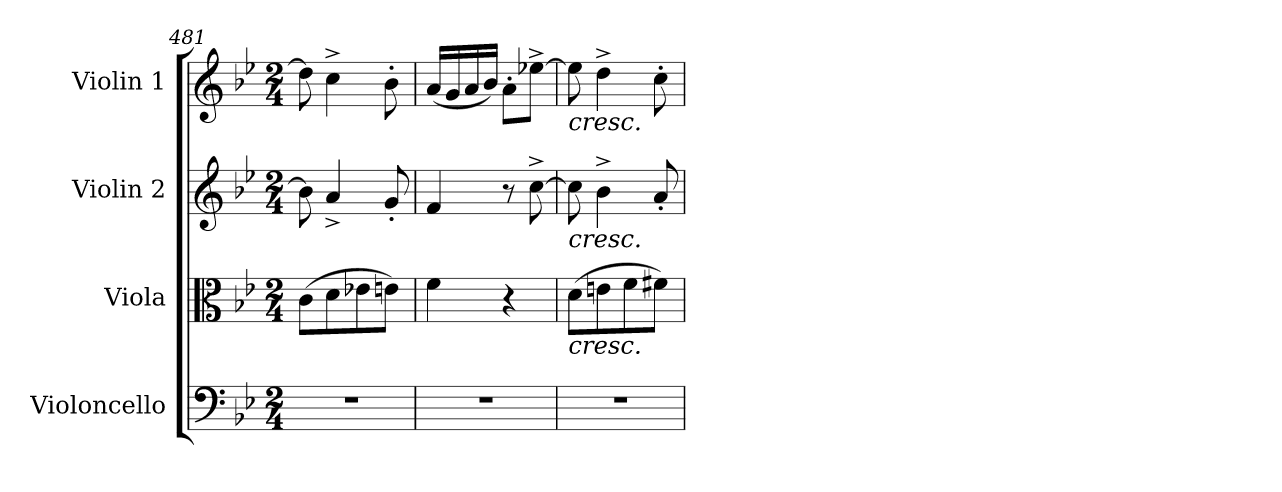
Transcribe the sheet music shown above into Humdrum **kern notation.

**kern	**kern	**kern	**kern
*part4	*part3	*part2	*part1
*staff4	*staff3	*staff2	*staff1
*I"Violoncello	*I"Viola	*I"Violin 2	*I"Violin 1
*I'Vc	*I'Vla	*I'Vln	*I'Vln
*clefF4	*clefC3	*clefG2	*clefG2
*k[b-e-]	*k[b-e-]	*k[b-e-]	*k[b-e-]
*M2/4	*M2/4	*M2/4	*M2/4
=481	=481	=481	=481
2r	(>8c\L	8b-\]	8dd\]
.	8d\	4a^/	4cc^\
.	8e-X\	.	.
.	8en\J)	8g'/	8b-'\
=482	=482	=482	=482
2r	4f\	4f/	(<16a/LL
.	.	.	16g/
.	.	.	16a/
.	.	.	16b-/JJ)
.	4r	8r	8a'\L
.	.	[8cc^\	[8ee-X^\J
=483	=483	=483	=483
!	!	!	!LO:TX:b:i:t=cresc.
!	!	!LO:TX:b:i:t=cresc.	!
!	!LO:TX:b:i:t=cresc.	!	!
2r	(>8d\L	8cc\]	8ee-\]
.	8en\	4b-^\	4dd^\
.	8f\	.	.
.	8f#X\J)	8a'/	8cc'\
=	=	=	=
*-	*-	*-	*-
